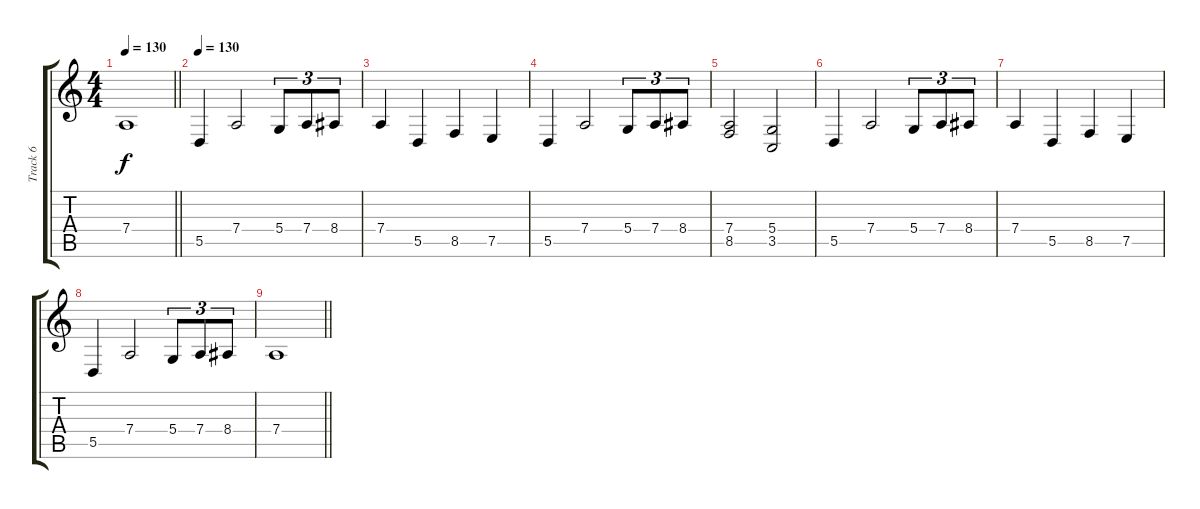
\track ("Track 6" "Track 6") {instrument trumpet}
\staff {score tabs}
\tuning (E4 B3 G3 D3 A2 D2) {hide}
\ts (4 4)
\tempo 130
\clef g2
\barLineRight lightlight
\ks c
7.4.1{dy f} |
\tempo 130
5.5.4 7.4.2 5.4.8{tu (3 2)} 7.4.8{tu (3 2)} 8.4.8{tu (3 2)} |
7.4.4 5.5.4 8.5.4 7.5.4 |
5.5.4 7.4.2 5.4.8{tu (3 2)} 7.4.8{tu (3 2)} 8.4.8{tu (3 2)} |
(7.4 8.5).2 (5.4 3.5).2 |
5.5.4 7.4.2 5.4.8{tu (3 2)} 7.4.8{tu (3 2)} 8.4.8{tu (3 2)} |
7.4.4 5.5.4 8.5.4 7.5.4 |
5.5.4 7.4.2 5.4.8{tu (3 2)} 7.4.8{tu (3 2)} 8.4.8{tu (3 2)} |
\barLineRight lightlight
7.4.1
